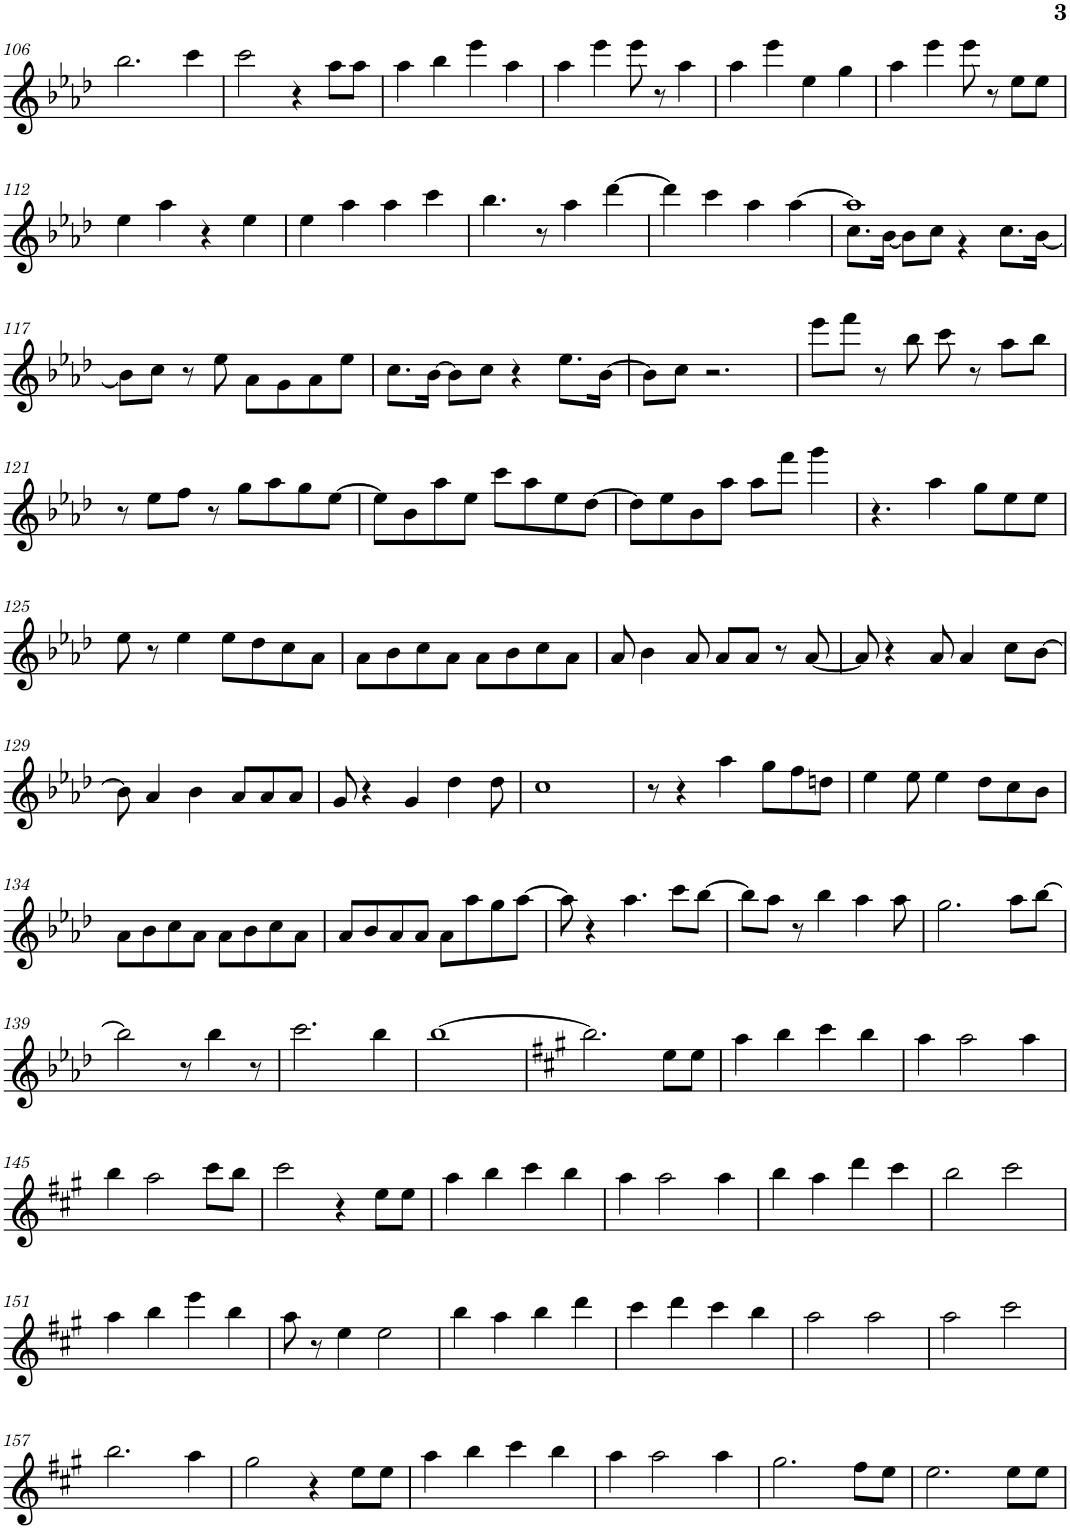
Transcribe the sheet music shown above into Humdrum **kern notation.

**kern
*part1
*staff1
*I"小提琴
!!LO:PB:g=z
*clefG2
*k[b-e-a-d-]
*M4/4
=106
2.bb-\
4ccc\
=107
2ccc\
4r
8aa-\L
8aa-\J
=108
4aa-\
4bb-\
4eee-\
4aa-\
=109
4aa-\
4eee-\
8eee-\
8r
4aa-\
=110
4aa-\
4eee-\
4ee-\
4gg\
=111
4aa-\
4eee-\
8eee-\
8r
8ee-\L
8ee-\J
!!LO:LB:g=z
=112
4ee-\
4aa-\
4r
4ee-\
=113
4ee-\
4aa-\
4aa-\
4ccc\
=114
4.bb-\
8r
4aa-\
[4ddd-\
=115
4ddd-\]
4ccc\
4aa-\
[4aa-\
=116
*^
1aa-]	8.cc\L
.	[16b-\Jk
.	8b-\L]
.	8cc\J
.	4r
.	8.cc\L
.	[16b-\Jk
*v	*v
!!LO:LB:g=z
=117
8b-\L]
8cc\J
8r
8ee-\
8a-\L
8g\
8a-\
8ee-\J
=118
8.cc\L
[16b-\Jk
8b-\L]
8cc\J
4r
8.ee-\L
[16b-\Jk
=119
8b-\L]
8cc\J
2.r
=120
8eee-\L
8fff\J
8r
8bb-\
8ccc\
8r
8aa-\L
8bb-\J
!!LO:LB:g=z
=121
8r
8ee-\L
8ff\J
8r
8gg\L
8aa-\
8gg\
[8ee-\J
=122
8ee-\L]
8b-\
8aa-\
8ee-\J
8ccc\L
8aa-\
8ee-\
[8dd-\J
=123
8dd-\L]
8ee-\
8b-\
8aa-\J
8aa-\L
8fff\J
4ggg\
=124
4.r
4aa-\
8gg\L
8ee-\
8ee-\J
!!LO:LB:g=z
=125
8ee-\
8r
4ee-\
8ee-\L
8dd-\
8cc\
8a-\J
=126
8a-\L
8b-\
8cc\
8a-\J
8a-\L
8b-\
8cc\
8a-\J
=127
8a-/
4b-\
8a-/
8a-/L
8a-/J
8r
[8a-/
=128
8a-/]
4r
8a-/
4a-/
8cc\L
[8b-\J
!!LO:LB:g=z
=129
8b-\]
4a-/
4b-\
8a-/L
8a-/
8a-/J
=130
8g/
4r
4g/
4dd-\
8dd-\
=131
1cc
=132
8r
4r
4aa-\
8gg\L
8ff\
8ddn\J
=133
4ee-\
8ee-\
4ee-\
8dd-\L
8cc\
8b-\J
!!LO:LB:g=z
=134
8a-\L
8b-\
8cc\
8a-\J
8a-\L
8b-\
8cc\
8a-\J
=135
8a-/L
8b-/
8a-/
8a-/J
8a-\L
8aa-\
8gg\
[8aa-\J
=136
8aa-\]
4r
4.aa-\
8ccc\L
[8bb-\J
=137
8bb-\L]
8aa-\J
8r
4bb-\
4aa-\
8aa-\
=138
2.gg\
8aa-\L
[8bb-\J
!!LO:LB:g=z
=139
2bb-\]
8r
4bb-\
8r
=140
2.ccc\
4bb-\
=141
[1bb-
=142
*k[f#c#g#]
2.bb-\]
8ee\L
8ee\J
=143
4aa\
4bb\
4ccc#\
4bb\
=144
4aa\
2aa\
4aa\
!!LO:LB:g=z
=145
4bb\
2aa\
8ccc#\L
8bb\J
=146
2ccc#\
4r
8ee\L
8ee\J
=147
4aa\
4bb\
4ccc#\
4bb\
=148
4aa\
2aa\
4aa\
=149
4bb\
4aa\
4ddd\
4ccc#\
=150
2bb\
2ccc#\
!!LO:LB:g=z
=151
4aa\
4bb\
4eee\
4bb\
=152
8aa\
8r
4ee\
2ee\
=153
4bb\
4aa\
4bb\
4ddd\
=154
4ccc#\
4ddd\
4ccc#\
4bb\
=155
2aa\
2aa\
=156
2aa\
2ccc#\
!!LO:LB:g=z
=157
2.bb\
4aa\
=158
2gg#\
4r
8ee\L
8ee\J
=159
4aa\
4bb\
4ccc#\
4bb\
=160
4aa\
2aa\
4aa\
=161
2.gg#\
8ff#\L
8ee\J
=162
2.ee\
8ee\L
8ee\J
=
*-
